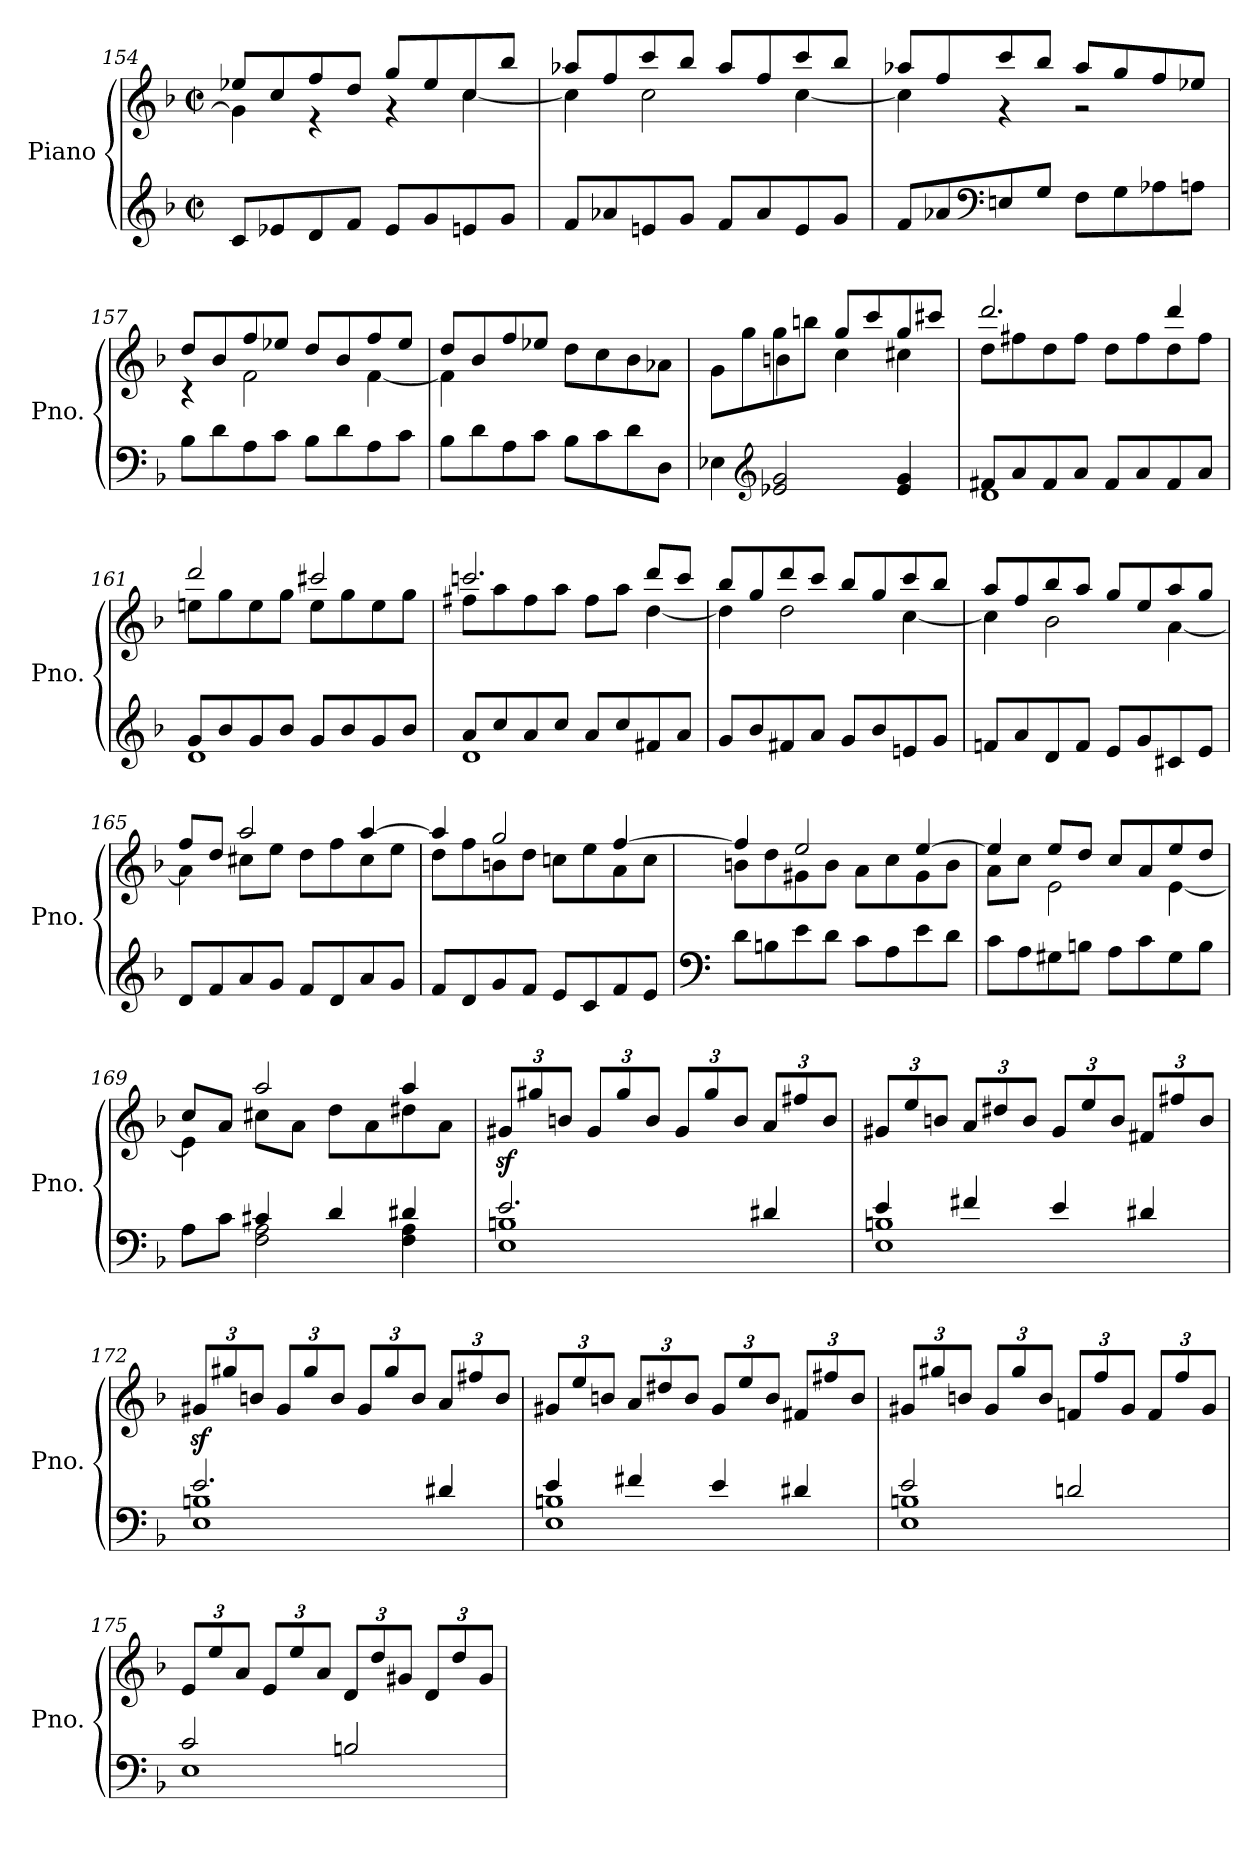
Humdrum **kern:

**kern	**kern
*part1	*part1
*staff2	*staff1
*I"Piano	*
*I'Pno.	*
*clefG2	*clefG2
*k[b-]	*k[b-]
*F:	*F:
*M2/2	*M2/2
*met(c|)	*met(c|)
=154	=154
*	*^
8c/L	8ee-X/L	4g\]
8e-X/	8cc/	.
8d/	8ff/	4r
8f/J	8dd/J	.
8e-/L	8gg/L	4r
8g/	8ee-/	.
8en/	8cc/	[4cc\
8g/J	8bb-/J	.
=155	=155	=155
8f/L	8aa-X/L	4cc\]
8a-X/	8ff/	.
8en/	8ccc/	2cc\
8g/J	8bb-/J	.
8f/L	8aa-/L	.
8a-/	8ff/	.
8e/	8ccc/	[4cc\
8g/J	8bb-/J	.
!!LO:LB:g=z	!!
=156	=156	=156
8f/L	8aa-X/L	4cc\]
8a-X/	8ff/	.
*clefF4	*	*
8En/	8ccc/	4r
8G/J	8bb-/J	.
8F\L	8aa-/L	2r
8G\	8gg/	.
8A-X\	8ff/	.
8An\J	8ee-X/J	.
=157	=157	=157
8B-\L	8dd/L	4r
8d\	8b-/	.
8A\	8ff/	2f\
8c\J	8ee-X/J	.
8B-\L	8dd/L	.
8d\	8b-/	.
8A\	8ff/	[4f\
8c\J	8ee-/J	.
=158	=158	=158
8B-\L	8dd/L	4f\]
8d\	8b-/	.
8A\	8ff/	4ryy
8c\J	8ee-X/J	.
8B-\L	8dd\L	2ryy
8c\	8cc\	.
8d\	8b-\	.
8D\J	8a-X\J	.
=159	=159	=159
4E-X\	8g\L	4ryy
.	8gg\	.
*clefG2	*	*
2e-X/ 2g/	8gg\	4bn\
.	8bbn\J	.
.	8gg/L	4cc\
.	8ccc/	.
4e-/ 4g/	8gg/	4cc#X\
.	8ccc#X/J	.
!!LO:LB:g=z	!!
=160	=160	=160
*^	*	*
8f#X/L	1d	2.ddd/	8dd\L
8a/	.	.	8ff#X\
8f#/	.	.	8dd\
8a/J	.	.	8ff#\J
8f#/L	.	.	8dd\L
8a/	.	.	8ff#\
8f#/	.	4ddd/	8dd\
8a/J	.	.	8ff#\J
=161	=161	=161	=161
8g/L	1d	2ddd/	8een\L
8b-/	.	.	8gg\
8g/	.	.	8ee\
8b-/J	.	.	8gg\J
8g/L	.	2ccc#X/	8ee\L
8b-/	.	.	8gg\
8g/	.	.	8ee\
8b-/J	.	.	8gg\J
=162	=162	=162	=162
8a/L	1d	2.cccn/	8ff#X\L
8cc/	.	.	8aa\
8a/	.	.	8ff#\
8cc/J	.	.	8aa\J
8a/L	.	.	8ff#\L
8cc/	.	.	8aa\J
8f#X/	.	8ddd/L	[4dd\
8a/J	.	8ccc/J	.
*v	*v	*	*
=163	=163	=163
8g/L	8bb-/L	4dd\]
8b-/	8gg/	.
8f#X/	8ddd/	2dd\
8a/J	8ccc/J	.
8g/L	8bb-/L	.
8b-/	8gg/	.
8en/	8ccc/	[4cc\
8g/J	8bb-/J	.
!!LO:PB:g=z	!!
=164	=164	=164
8fn/L	8aa/L	4cc\]
8a/	8ff/	.
8d/	8bb-/	2b-\
8f/J	8aa/J	.
8e/L	8gg/L	.
8g/	8ee/	.
8c#X/	8aa/	[4a\
8e/J	8gg/J	.
=165	=165	=165
8d/L	8ff/L	4a\]
8f/	8dd/J	.
8a/	2aa/	8cc#X\L
8g/J	.	8ee\J
8f/L	.	8dd\L
8d/	.	8ff\
8a/	[4aa/	8cc#\
8g/J	.	8ee\J
=166	=166	=166
8f/L	4aa/]	8dd\L
8d/	.	8ff\
8g/	2gg/	8bn\
8f/J	.	8dd\J
8e/L	.	8ccn\L
8c/	.	8ee\
8f/	[4ff/	8a\
8e/J	.	8cc\J
=167	=167	=167
*clefF4	*	*
8d\L	4ff/]	8bn\L
8Bn\	.	8dd\
8e\	2ee/	8g#X\
8d\J	.	8b\J
8c\L	.	8a\L
8A\	.	8cc\
8e\	[4ee/	8g#\
8d\J	.	8b\J
!!LO:LB:g=z	!!
=168	=168	=168
8c\L	4ee/]	8a\L
8A\	.	8cc\J
8G#X\	8ee/L	2e\
8Bn\J	8dd/J	.
8A\L	8cc/L	.
8c\	8a/	.
8G#\	8ee/	[4e\
8B\J	8dd/J	.
=169	=169	=169
*^	*	*
8A\L	4ryy	8cc/L	4e\]
8c\J	.	8a/J	.
4c#X/	2F\ 2A\	2aa/	8cc#X\L
.	.	.	8a\J
4d/	.	.	8dd\L
.	.	.	8a\
4d#X/	4F\ 4A\	4aa/	8dd#X\
.	.	.	8a\J
*	*	*v	*v
=170	=170	=170
*	*	*Xbrackettup
2.e/	1E 1Bn	12g#Xz</L
.	.	12gg#X/
.	.	12bn/J
.	.	12g#/L
.	.	12gg#/
.	.	12b/J
.	.	12g#/L
.	.	12gg#/
.	.	12b/J
4d#X/	.	12a/L
.	.	12ff#X/
.	.	12b/J
!!LO:LB:g=z
=171	=171	=171
4e/	1E 1Bn	12g#X/L
.	.	12ee/
.	.	12bn/J
4f#X/	.	12a/L
.	.	12dd#X/
.	.	12b/J
4e/	.	12g#/L
.	.	12ee/
.	.	12b/J
4d#X/	.	12f#X/L
.	.	12ff#X/
.	.	12b/J
!!LO:LB:g=z
=172	=172	=172
2.e/	1E 1Bn	12g#Xz</L
.	.	12gg#X/
.	.	12bn/J
.	.	12g#/L
.	.	12gg#/
.	.	12b/J
.	.	12g#/L
.	.	12gg#/
.	.	12b/J
4d#X/	.	12a/L
.	.	12ff#X/
.	.	12b/J
=173	=173	=173
4e/	1E 1Bn	12g#X/L
.	.	12ee/
.	.	12bn/J
4f#X/	.	12a/L
.	.	12dd#X/
.	.	12b/J
4e/	.	12g#/L
.	.	12ee/
.	.	12b/J
4d#X/	.	12f#X/L
.	.	12ff#X/
.	.	12b/J
=174	=174	=174
2e/	1E 1Bn	12g#X/L
.	.	12gg#X/
.	.	12bn/J
.	.	12g#/L
.	.	12gg#/
.	.	12b/J
2dn/	.	12fn/L
.	.	12ff/
.	.	12g#/J
.	.	12f/L
.	.	12ff/
.	.	12g#/J
!!LO:LB:g=z
=175	=175	=175
2c/	1E	12e/L
.	.	12ee/
.	.	12a/J
.	.	12e/L
.	.	12ee/
.	.	12a/J
2Bn/	.	12d/L
.	.	12dd/
.	.	12g#X/J
.	.	12d/L
.	.	12dd/
.	.	12g#/J
*v	*v	*
=	=
*-	*-
